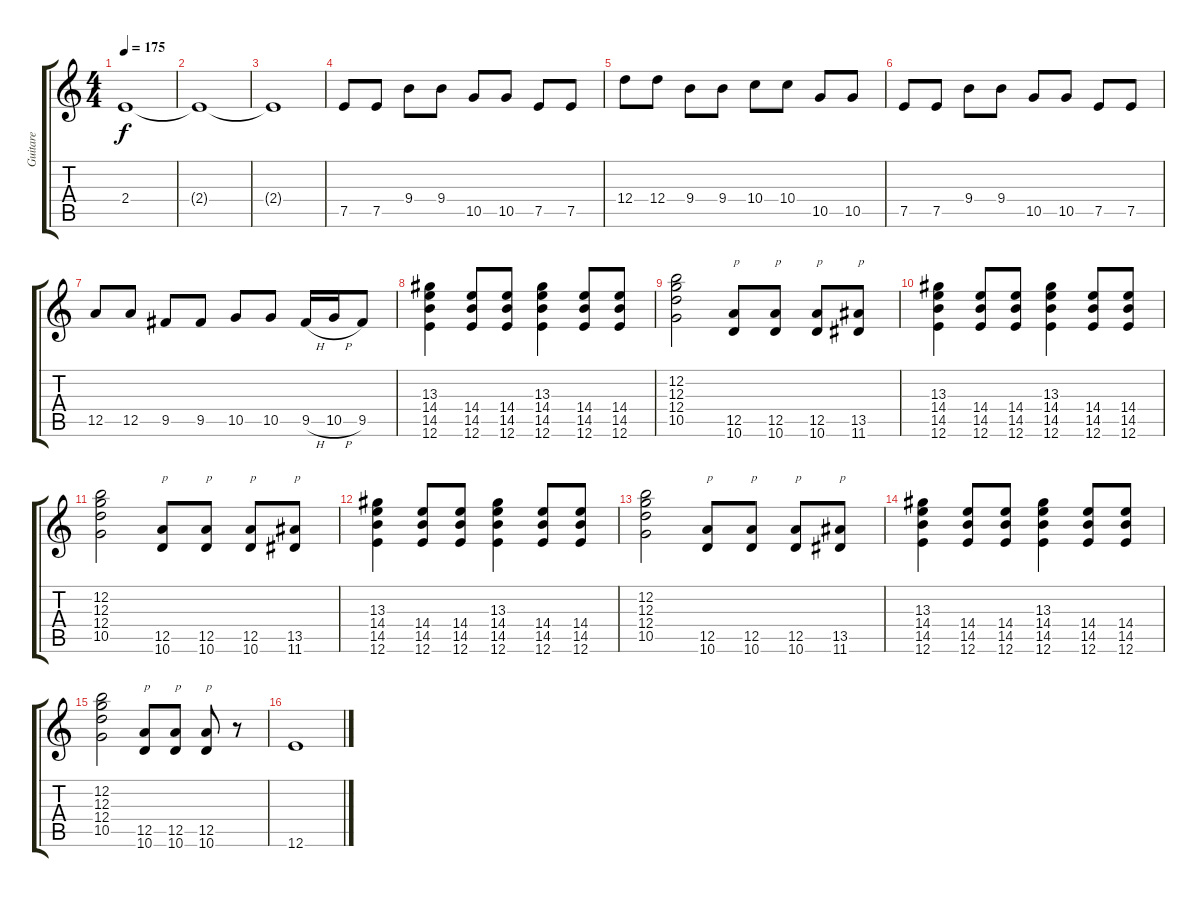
\track ("Guitare" "Guitare") {instrument distortionguitar}
\staff {score tabs}
\tuning (E4 B3 G3 D3 A2 E2) {hide}
\ts (4 4)
\tempo 175
\clef g2
\ks c
2.4.1{dy f} |
2.4{t}.1 |
2.4{t}.1 |
7.5.8 7.5.8 9.4.8 9.4.8 10.5.8 10.5.8 7.5.8 7.5.8 |
12.4.8 12.4.8 9.4.8 9.4.8 10.4.8 10.4.8 10.5.8 10.5.8 |
7.5.8 7.5.8 9.4.8 9.4.8 10.5.8 10.5.8 7.5.8 7.5.8 |
12.5.8 12.5.8 9.5.8 9.5.8 10.5.8 10.5.8 9.5{h}.16 10.5{h}.16 9.5.8 |
(13.3 14.4 14.5 12.6).4 (14.4 14.5 12.6).8 (14.4 14.5 12.6).8 (13.3 14.4 14.5 12.6).4 (14.4 14.5 12.6).8 (14.4 14.5 12.6).8 |
(12.2 12.3 12.4 10.5).2 (12.5 10.6).8{txt "p"} (12.5 10.6).8{txt "p"} (12.5 10.6).8{txt "p"} (13.5 11.6).8{txt "p"} |
(13.3 14.4 14.5 12.6).4 (14.4 14.5 12.6).8 (14.4 14.5 12.6).8 (13.3 14.4 14.5 12.6).4 (14.4 14.5 12.6).8 (14.4 14.5 12.6).8 |
(12.2 12.3 12.4 10.5).2 (12.5 10.6).8{txt "p"} (12.5 10.6).8{txt "p"} (12.5 10.6).8{txt "p"} (13.5 11.6).8{txt "p"} |
(13.3 14.4 14.5 12.6).4 (14.4 14.5 12.6).8 (14.4 14.5 12.6).8 (13.3 14.4 14.5 12.6).4 (14.4 14.5 12.6).8 (14.4 14.5 12.6).8 |
(12.2 12.3 12.4 10.5).2 (12.5 10.6).8{txt "p"} (12.5 10.6).8{txt "p"} (12.5 10.6).8{txt "p"} (13.5 11.6).8{txt "p"} |
(13.3 14.4 14.5 12.6).4 (14.4 14.5 12.6).8 (14.4 14.5 12.6).8 (13.3 14.4 14.5 12.6).4 (14.4 14.5 12.6).8 (14.4 14.5 12.6).8 |
(12.2 12.3 12.4 10.5).2 (12.5 10.6).8{txt "p"} (12.5 10.6).8{txt "p"} (12.5 10.6).8{txt "p"} r.8 |
12.6.1
